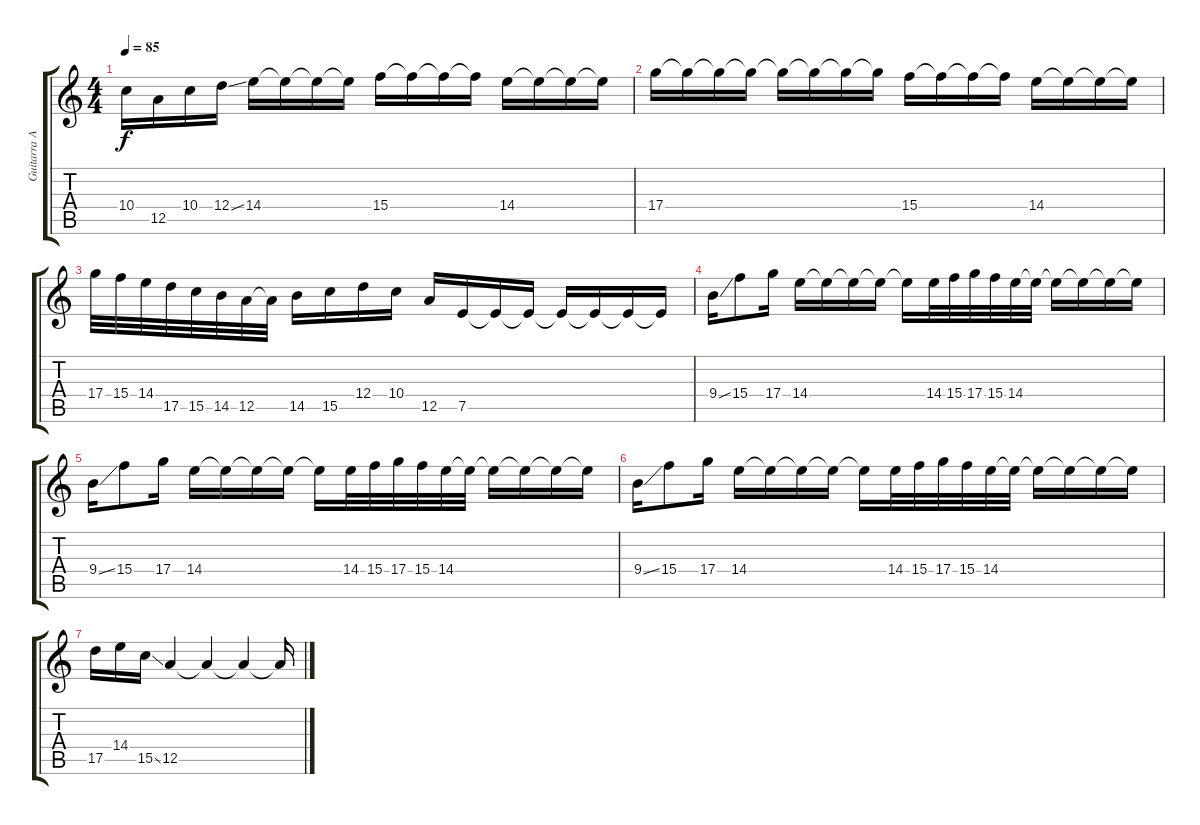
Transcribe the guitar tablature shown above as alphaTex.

\track ("Guitarra Arreglo" "Guitarra A") {instrument distortionguitar}
\staff {score tabs}
\tuning (E4 B3 G3 D3 A2 E2) {hide}
\ts (4 4)
\tempo 85
\clef g2
\ks c
10.4.16{dy f} 12.5.16 10.4.16 12.4{ss}.16 14.4.16 14.4{t}.16 14.4{t}.16 14.4{t}.16 15.4.16 15.4{t}.16 15.4{t}.16 15.4{t}.16 14.4.16 14.4{t}.16 14.4{t}.16 14.4{t}.16 |
17.4.16 17.4{t}.16 17.4{t}.16 17.4{t}.16 17.4{t}.16 17.4{t}.16 17.4{t}.16 17.4{t}.16 15.4.16 15.4{t}.16 15.4{t}.16 15.4{t}.16 14.4.16 14.4{t}.16 14.4{t}.16 14.4{t}.16 |
17.4.32 15.4.32 14.4.32 17.5.32 15.5.32 14.5.32 12.5.32 12.5{t}.32 14.5.16 15.5.16 12.4.16 10.4.16 12.5.16 7.5.16 7.5{t}.16 7.5{t}.16 7.5{t}.16 7.5{t}.16 7.5{t}.16 7.5{t}.16 |
9.4{ss}.16 15.4.8 17.4.16 14.4.16 14.4{t}.16 14.4{t}.16 14.4{t}.16 14.4{t}.16 14.4.32 15.4.32 17.4.32 15.4.32 14.4.32 14.4{t}.32 14.4{t}.16 14.4{t}.16 14.4{t}.16 14.4{t}.16 |
9.4{ss}.16 15.4.8 17.4.16 14.4.16 14.4{t}.16 14.4{t}.16 14.4{t}.16 14.4{t}.16 14.4.32 15.4.32 17.4.32 15.4.32 14.4.32 14.4{t}.32 14.4{t}.16 14.4{t}.16 14.4{t}.16 14.4{t}.16 |
9.4{ss}.16 15.4.8 17.4.16 14.4.16 14.4{t}.16 14.4{t}.16 14.4{t}.16 14.4{t}.16 14.4.32 15.4.32 17.4.32 15.4.32 14.4.32 14.4{t}.32 14.4{t}.16 14.4{t}.16 14.4{t}.16 14.4{t}.16 |
17.5.16 14.4.16 15.5{ss}.16 12.5.4 12.5{t}.4 12.5{t}.4 12.5{t}.16
